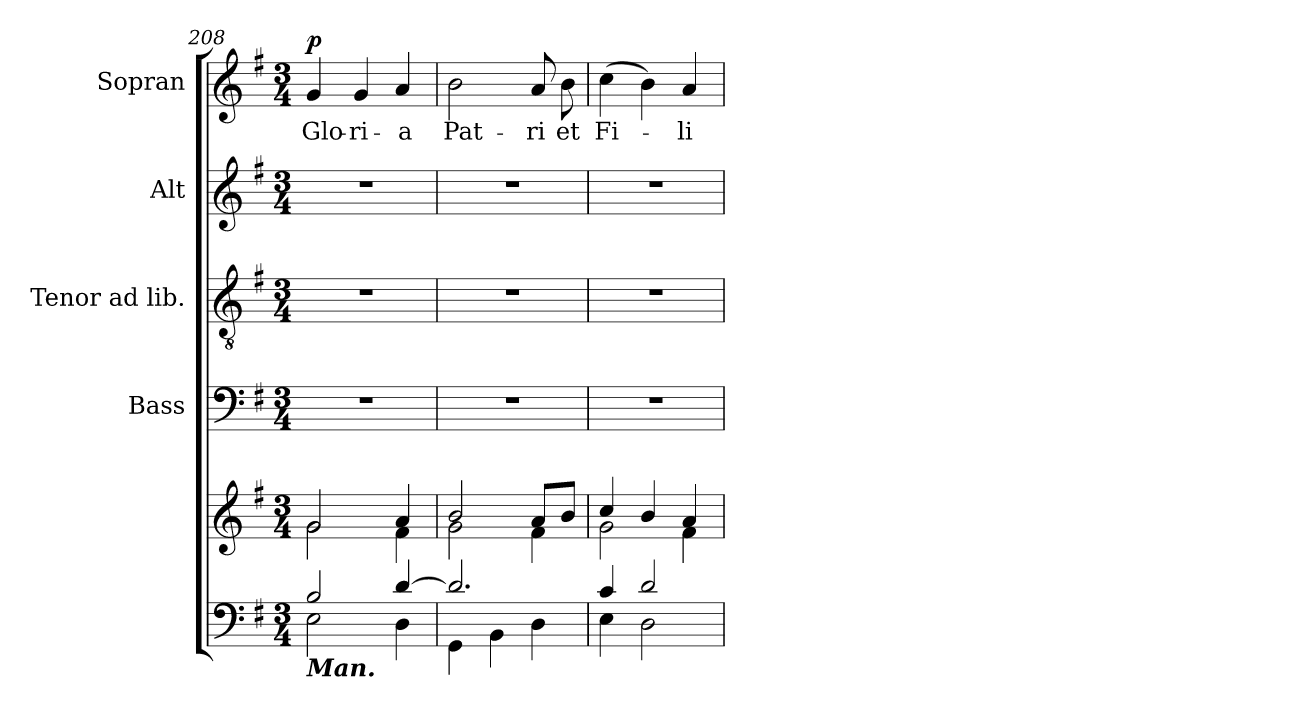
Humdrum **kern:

**kern	**kern	**kern	**kern	**kern	**kern	**text	**dynam
*part5	*part5	*part4	*part3	*part2	*part1	*part1	*part1
*staff6	*staff5	*staff4	*staff3	*staff2	*staff1	*staff1	*staff1
*	*	*I"Bass	*I"Tenor ad lib.	*I"Alt	*I"Sopran	*	*
*	*	*I'B.	*I'T.	*I'A.	*I'S.	*	*
*clefF4	*clefG2	*clefF4	*clefGv2	*clefG2	*clefG2	*	*
*k[f#]	*k[f#]	*k[f#]	*k[f#]	*k[f#]	*k[f#]	*	*
*G:	*G:	*G:	*G:	*G:	*G:	*	*
*M3/4	*M3/4	*M3/4	*M3/4	*M3/4	*M3/4	*	*
=208	=208	=208	=208	=208	=208	=208	=208
*^	*^	*	*	*	*	*	*
!LO:TX:b:Bi:t=Man.	!	!	!	!	!	!	!	!	!
!	!	!	!	!	!	!	!	!LO:LY:b	!LO:DY:a
2B/	2E\	2g/	2g\	2.r	2.r	2.r	4g/	Glo-	p
!	!	!	!	!	!	!	!	!LO:LY:b	!
.	.	.	.	.	.	.	4g/	-ri-	.
!	!	!	!	!	!	!	!	!LO:LY:b	!
[>4d/	4D\	4a/	4f#\	.	.	.	4a/	-a	.
=209	=209	=209	=209	=209	=209	=209	=209	=209	=209
!	!	!	!	!	!	!	!	!LO:LY:b	!
2.d/]	4GG\	2b/	2g\	2.r	2.r	2.r	2b\	Pat-	.
.	4BB\	.	.	.	.	.	.	.	.
!	!	!	!	!	!	!	!	!LO:LY:b	!
.	4D\	8a/L	4f#\	.	.	.	8a/	-ri	.
!	!	!	!	!	!	!	!	!LO:LY:b	!
.	.	8b/J	.	.	.	.	8b\	et	.
=210	=210	=210	=210	=210	=210	=210	=210	=210	=210
!	!	!	!	!	!	!	!	!LO:LY:b	!
4c/	4E\	4cc/	2g\	2.r	2.r	2.r	(>4cc\	Fi-	.
2d/	2D\	4b/	.	.	.	.	4b\)	.	.
!	!	!	!	!	!	!	!	!LO:LY:b	!
.	.	4a/	4f#\	.	.	.	4a/	-li-	.
*v	*v	*	*	*	*	*	*	*	*
*	*v	*v	*	*	*	*	*	*
=	=	=	=	=	=	=	=
*-	*-	*-	*-	*-	*-	*-	*-
